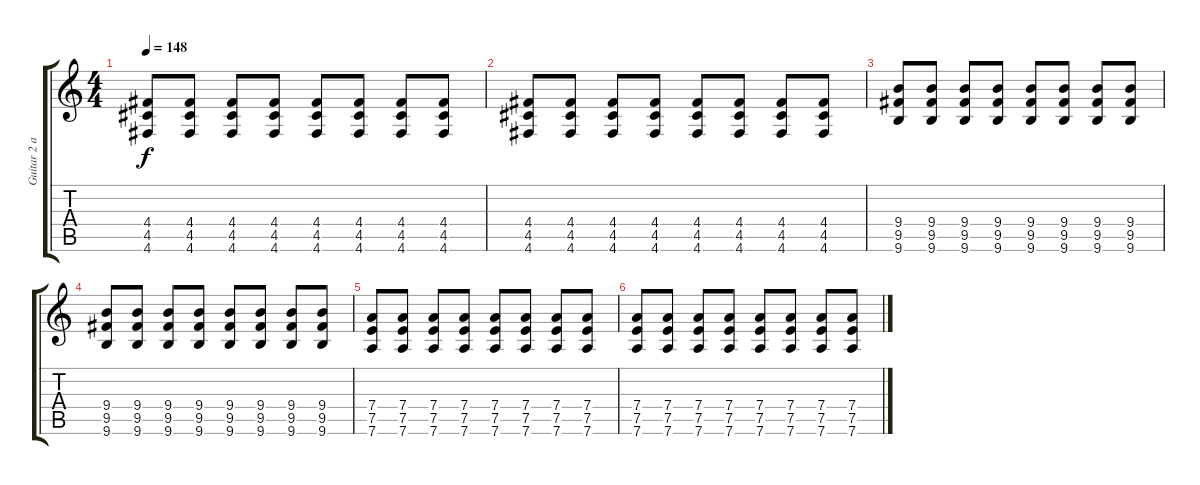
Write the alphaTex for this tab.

\track ("Guitar 2 and 3" "Guitar 2 a") {instrument distortionguitar}
\staff {score tabs}
\tuning (E4 B3 G3 D3 A2 D2) {hide}
\ts (4 4)
\tempo 148
\clef g2
\ks c
(4.4 4.5 4.6).8{dy f} (4.4 4.5 4.6).8 (4.4 4.5 4.6).8 (4.4 4.5 4.6).8 (4.4 4.5 4.6).8 (4.4 4.5 4.6).8 (4.4 4.5 4.6).8 (4.4 4.5 4.6).8 |
(4.4 4.5 4.6).8 (4.4 4.5 4.6).8 (4.4 4.5 4.6).8 (4.4 4.5 4.6).8 (4.4 4.5 4.6).8 (4.4 4.5 4.6).8 (4.4 4.5 4.6).8 (4.4 4.5 4.6).8 |
(9.4 9.5 9.6).8 (9.4 9.5 9.6).8 (9.4 9.5 9.6).8 (9.4 9.5 9.6).8 (9.4 9.5 9.6).8 (9.4 9.5 9.6).8 (9.4 9.5 9.6).8 (9.4 9.5 9.6).8 |
(9.4 9.5 9.6).8 (9.4 9.5 9.6).8 (9.4 9.5 9.6).8 (9.4 9.5 9.6).8 (9.4 9.5 9.6).8 (9.4 9.5 9.6).8 (9.4 9.5 9.6).8 (9.4 9.5 9.6).8 |
(7.4 7.5 7.6).8 (7.4 7.5 7.6).8 (7.4 7.5 7.6).8 (7.4 7.5 7.6).8 (7.4 7.5 7.6).8 (7.4 7.5 7.6).8 (7.4 7.5 7.6).8 (7.4 7.5 7.6).8 |
(7.4 7.5 7.6).8 (7.4 7.5 7.6).8 (7.4 7.5 7.6).8 (7.4 7.5 7.6).8 (7.4 7.5 7.6).8 (7.4 7.5 7.6).8 (7.4 7.5 7.6).8 (7.4 7.5 7.6).8
